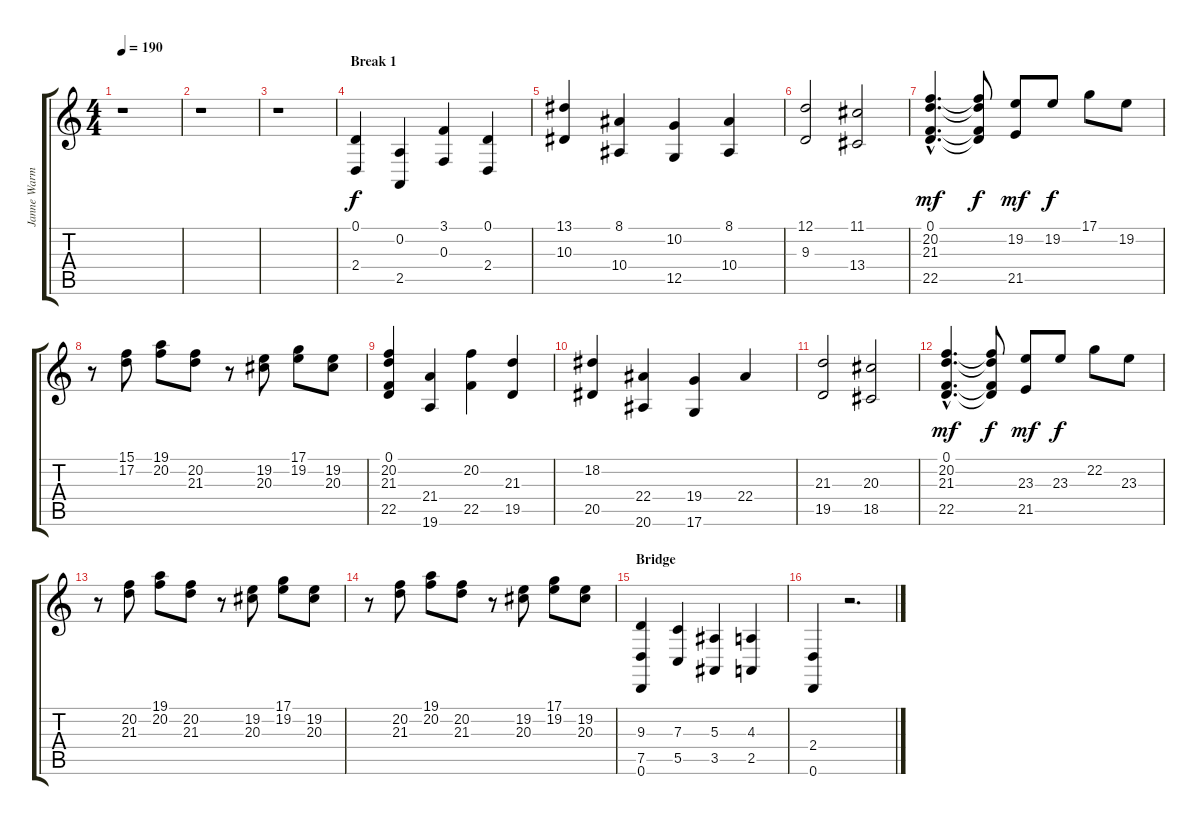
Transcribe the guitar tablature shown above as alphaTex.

\track ("Janne Warman (Keyboard RH)" "Janne Warm") {instrument pad5bowed}
\staff {score tabs}
\tuning (D4 A3 F3 C3 G2 D2) {hide}
\ts (4 4)
\tempo 190
\clef g2
\ks c
r.1{dy mf} |
r.1 |
r.1 |
\section ("" "Break 1")
(0.1 2.4).4{dy f} (0.2 2.5).4 (3.1 0.3).4 (0.1 2.4).4 |
(13.1 10.3).4 (8.1 10.4).4 (10.2 12.5).4 (8.1 10.4).4 |
(12.1 9.3).2 (11.1 13.4).2 |
(0.1{hac} 20.2{hac} 21.3{hac} 22.5{hac}).4{d dy mf} (0.1{t} 20.2{t} 21.3{t} 22.5{t}).8{dy f} (19.2 21.5).8{dy mf} 19.2.8{dy f} 17.1.8 19.2.8 |
r.8 (15.1 17.2).8 (19.1 20.2).8 (20.2 21.3).8 r.8 (19.2 20.3).8 (17.1 19.2).8 (19.2 20.3).8 |
(0.1 20.2 21.3 22.5).4 (21.4 19.6).4 (20.2 22.5).4 (21.3 19.5).4 |
(18.2 20.5).4 (22.4 20.6).4 (19.4 17.6).4 22.4.4 |
(21.3 19.5).2 (20.3 18.5).2 |
(0.1{hac} 20.2{hac} 21.3{hac} 22.5{hac}).4{d dy mf} (0.1{t} 20.2{t} 21.3{t} 22.5{t}).8{dy f} (23.3 21.5).8{dy mf} 23.3.8{dy f} 22.2.8 23.3.8 |
r.8 (20.2 21.3).8 (19.1 20.2).8 (20.2 21.3).8 r.8 (19.2 20.3).8 (17.1 19.2).8 (19.2 20.3).8 |
r.8 (20.2 21.3).8 (19.1 20.2).8 (20.2 21.3).8 r.8 (19.2 20.3).8 (17.1 19.2).8 (19.2 20.3).8 |
\section ("" "Bridge")
(9.3 7.5 0.6).4 (7.3 5.5).4 (5.3 3.5).4 (4.3 2.5).4 |
(2.4 0.6).4 r.2{d}
